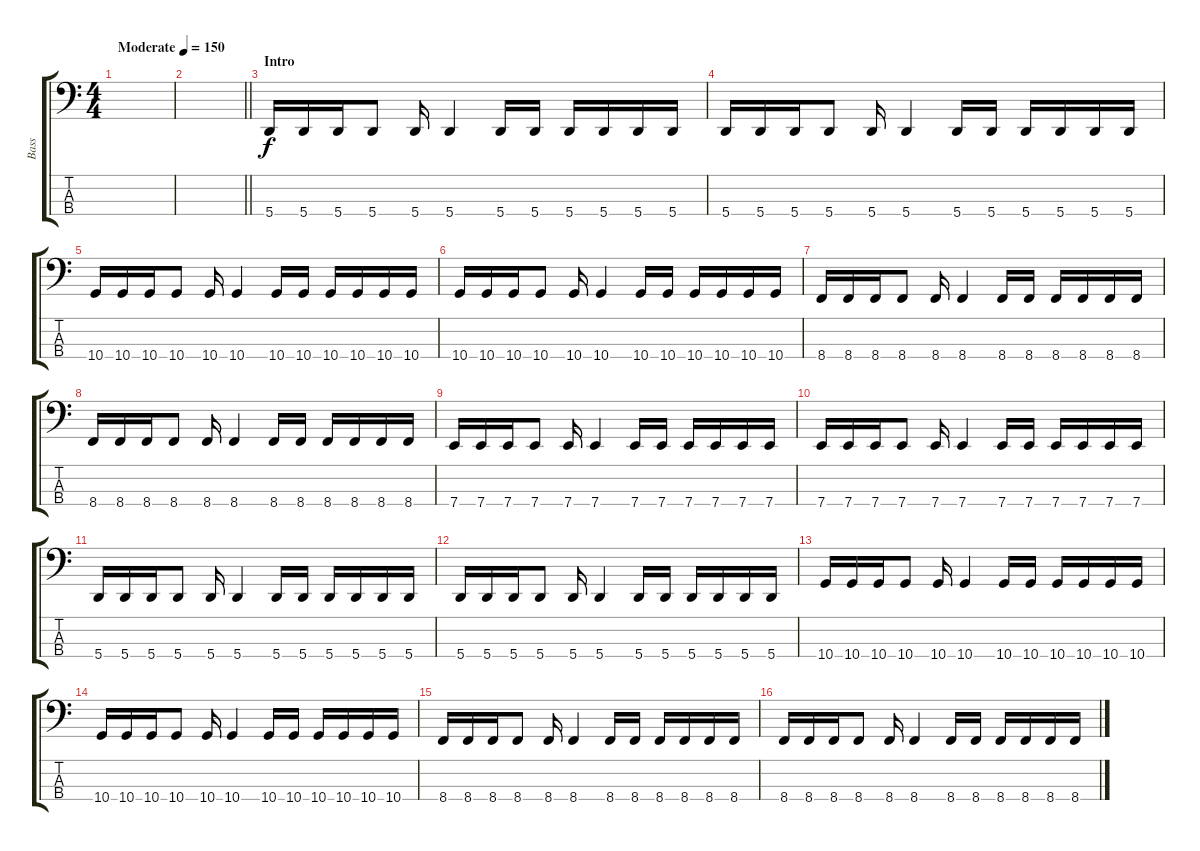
\track ("Bass" "Bass") {instrument electricbassfinger}
\staff {score tabs}
\tuning (D2 A1 E1 A0) {hide}
\ts (4 4)
\tempo (150 "Moderate")
\clef f4
\ks c
|
\barLineRight lightlight
|
\section ("" "Intro")
5.4.16 5.4.16 5.4.16 5.4.8 5.4.16 5.4.4 5.4.16 5.4.16 5.4.16 5.4.16 5.4.16 5.4.16 |
5.4.16 5.4.16 5.4.16 5.4.8 5.4.16 5.4.4 5.4.16 5.4.16 5.4.16 5.4.16 5.4.16 5.4.16 |
10.4.16 10.4.16 10.4.16 10.4.8 10.4.16 10.4.4 10.4.16 10.4.16 10.4.16 10.4.16 10.4.16 10.4.16 |
10.4.16 10.4.16 10.4.16 10.4.8 10.4.16 10.4.4 10.4.16 10.4.16 10.4.16 10.4.16 10.4.16 10.4.16 |
8.4.16 8.4.16 8.4.16 8.4.8 8.4.16 8.4.4 8.4.16 8.4.16 8.4.16 8.4.16 8.4.16 8.4.16 |
8.4.16 8.4.16 8.4.16 8.4.8 8.4.16 8.4.4 8.4.16 8.4.16 8.4.16 8.4.16 8.4.16 8.4.16 |
7.4.16 7.4.16 7.4.16 7.4.8 7.4.16 7.4.4 7.4.16 7.4.16 7.4.16 7.4.16 7.4.16 7.4.16 |
7.4.16 7.4.16 7.4.16 7.4.8 7.4.16 7.4.4 7.4.16 7.4.16 7.4.16 7.4.16 7.4.16 7.4.16 |
5.4.16 5.4.16 5.4.16 5.4.8 5.4.16 5.4.4 5.4.16 5.4.16 5.4.16 5.4.16 5.4.16 5.4.16 |
5.4.16 5.4.16 5.4.16 5.4.8 5.4.16 5.4.4 5.4.16 5.4.16 5.4.16 5.4.16 5.4.16 5.4.16 |
10.4.16 10.4.16 10.4.16 10.4.8 10.4.16 10.4.4 10.4.16 10.4.16 10.4.16 10.4.16 10.4.16 10.4.16 |
10.4.16 10.4.16 10.4.16 10.4.8 10.4.16 10.4.4 10.4.16 10.4.16 10.4.16 10.4.16 10.4.16 10.4.16 |
8.4.16 8.4.16 8.4.16 8.4.8 8.4.16 8.4.4 8.4.16 8.4.16 8.4.16 8.4.16 8.4.16 8.4.16 |
8.4.16 8.4.16 8.4.16 8.4.8 8.4.16 8.4.4 8.4.16 8.4.16 8.4.16 8.4.16 8.4.16 8.4.16
